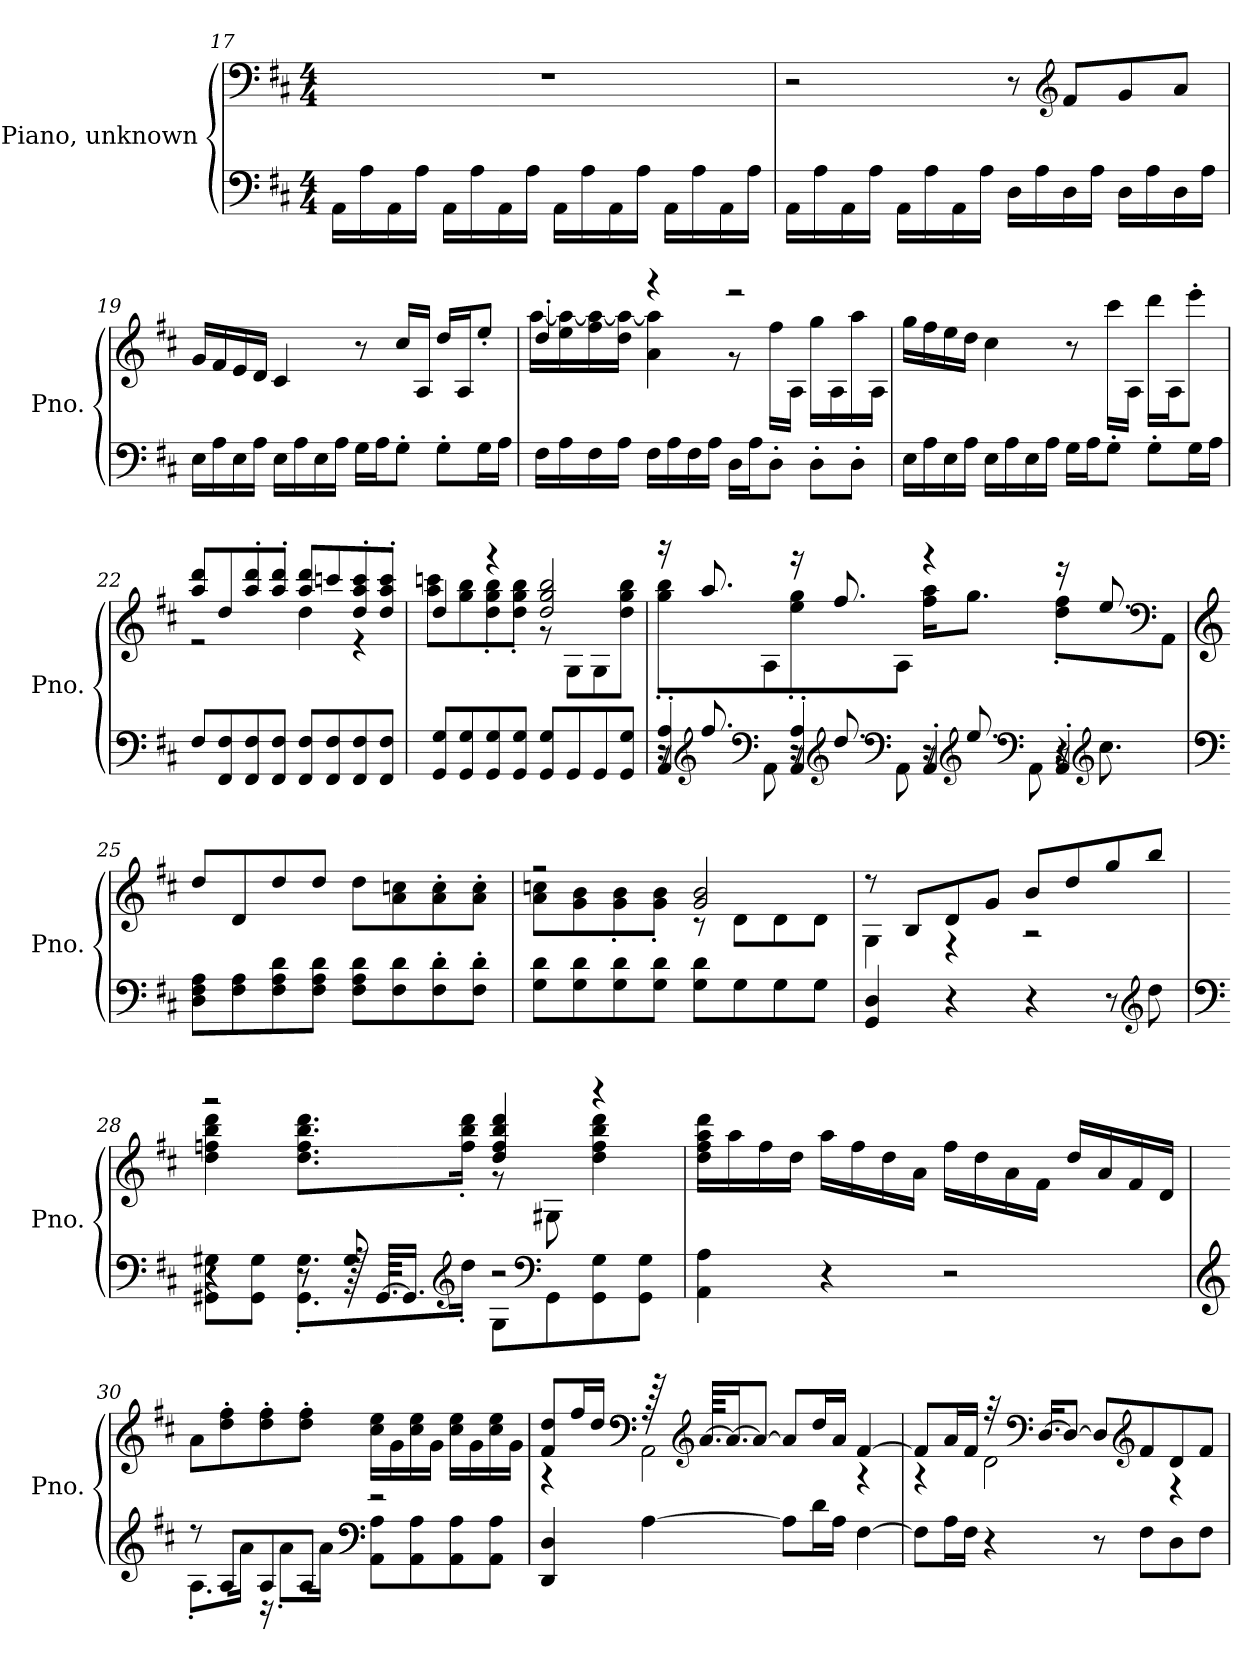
**kern	**kern
*part1	*part1
*staff2	*staff1
*I"Piano, unknown	*
*I'Pno.	*
*clefF4	*clefF4
*k[f#c#]	*k[f#c#]
*M4/4	*M4/4
=17	=17
16AA\LL	1r
16A\	.
16AA\	.
16A\JJ	.
16AA\LL	.
16A\	.
16AA\	.
16A\JJ	.
16AA\LL	.
16A\	.
16AA\	.
16A\JJ	.
16AA\LL	.
16A\	.
16AA\	.
16A\JJ	.
!!LO:PB:g=z
=18	=18
16AA\LL	2r
16A\	.
16AA\	.
16A\JJ	.
16AA\LL	.
16A\	.
16AA\	.
16A\JJ	.
16D\LL	8r
16A\	.
*	*clefG2
16D\	8f#/L
16A\JJ	.
16D\LL	8g/
16A\	.
16D\	8a/J
16A\JJ	.
=19	=19
16E\LL	16g/LL
16A\	16f#/
16E\	16e/
16A\JJ	16d/JJ
16E\LL	4c#/
16A\	.
16E\	.
16A\JJ	.
16G\LL	8r
16A\J	.
8G'\J	16cc#/LL
.	16A/JJ
8G'\L	16dd/LL
.	16A/J
16G\L	8ee'/J
16A\JJ	.
!!LO:LB:g=z
=20	=20
*	*^
16F#\LL	4dd'/	[16aa\LL
16A\	.	16ee\ 16aa\_
16F#\	.	16ff#\ 16aa\_
16A\JJ	.	16dd\ 16aa\_JJ
16F#\LL	4r	4a\ 4aa\]
16A\	.	.
16F#\	.	.
16A\JJ	.	.
16D\LL	2r	8r
16A\J	.	.
8D'\J	.	16ff#\LL
.	.	16A\JJ
8D'\L	.	16gg\LL
.	.	16A\
8D'\J	.	16aa\
.	.	16A\JJ
*	*v	*v
=21	=21
16E\LL	16gg\LL
16A\	16ff#\
16E\	16ee\
16A\JJ	16dd\JJ
16E\LL	4cc#\
16A\	.
16E\	.
16A\JJ	.
16G\LL	8r
16A\J	.
8G'\J	16ccc#\LL
.	16A\JJ
8G'\L	16ddd\LL
.	16A\J
16G\L	8eee'\J
16A\JJ	.
=22	=22
*	*^
8F#/L	8aa/ 8ddd/L	2r
8FF#/ 8F#/	8dd/	.
8FF#/ 8F#/	8aa/' 8ddd/'	.
8FF#/ 8F#/J	8aa/' 8ddd/'J	.
8FF#/ 8F#/L	8aa/ 8ddd/L	4dd\
8FF#/ 8F#/	8cccn/	.
8FF#/ 8F#/	8dd/' 8aa/' 8ccc/'	4r
8FF#/ 8F#/J	8dd/' 8aa/' 8ccc/'J	.
!!LO:LB:g=z	!!
=23	=23	=23
8GG/ 8G/L	4dd/	8aa\ 8cccn\L
8GG/ 8G/	.	8gg\ 8bb\
8GG/ 8G/	4r	8dd\' 8gg\' 8bb\'
8GG/ 8G/J	.	8dd\' 8gg\' 8bb\'J
8GG/ 8G/L	2dd/ 2gg/ 2bb/	8r
8GG/	.	8G\L
8GG/	.	8G\
8GG/ 8G/J	.	8dd\ 8gg\ 8bb\J
=24	=24	=24
*^	*	*
*	*^	*	*
16r	8r	4AA/' 4A/'	16r	8gg\' 8bb\'L
*clefG2	*	*	*	*
8.ff#/	.	.	8.aa/	.
*clefF4	*	*	*	*
.	8AA\	.	.	8A\
16r	8r	4AA/' 4A/'	16r	8ee\' 8gg\'
*clefG2	*	*	*	*
8.dd/	.	.	8.ff#/	.
*clefF4	*	*	*	*
.	8AA\	.	.	8A\J
16r	8r	4AA'/	4r	16ff#\ 16aa\KL
*clefG2	*	*	*	*
8.ee/	.	.	.	8.gg\J
*clefF4	*	*	*	*
.	8AA\	.	.	.
4r	16r	4AA'/	16r	8dd\' 8ff#\'L
*clefG2	*	*	*	*
.	8.cc#\	.	8.ee/	.
*	*	*	*clefF4	*
.	.	.	.	8AA\J
*v	*v	*v	*	*
*	*v	*v
!!LO:LB:g=z
=25	=25
*clefF4	*clefG2
8D\ 8F#\ 8A\L	8dd/L
8F#\ 8A\	8d/
8F#\ 8A\ 8d\	8dd/
8F#\ 8A\ 8d\J	8dd/J
8F#\ 8A\ 8d\L	8dd\L
8F#\ 8d\	8a\ 8ccn\
8F#\' 8d\'	8a\' 8cc\'
8F#\' 8d\'J	8a\' 8cc\'J
=26	=26
*	*^
8G\ 8d\L	2r	8a\ 8ccn\L
8G\ 8d\	.	8g\ 8b\
8G\ 8d\	.	8g\' 8b\'
8G\ 8d\J	.	8g\' 8b\'J
8G\ 8d\L	2g/ 2b/	8r
8G\	.	8d\L
8G\	.	8d\
8G\J	.	8d\J
=27	=27	=27
4GG/ 4D/	8r	4G\
.	8B/L	.
4r	8d/	4r
.	8g/J	.
4r	8b/L	2r
.	8dd/	.
8r	8gg/	.
*clefG2	*	*
8dd\	8bb/J	.
!!LO:LB:g=z	!!
=28	=28	=28
*clefF4	*	*
*^	*	*
*	*^	*	*
4r	8GG#X\ 8G#X\L	4r	2r	4dd\ 4ffn\ 4bb\ 4ddd\
.	8GG#\ 8G#\J	.	.	.
8r	8.GG#\' 8.G#\'L	8r	.	8.dd\ 8.ff\ 8.bb\ 8.ddd\L
8G#/	.	128r	.	.
.	.	[64.GG#/KKLL	.	.
.	.	16.GG#/JJ]	.	.
*clefG2	*	*	*	*
.	16dd'\Jk	.	.	16ff\' 16bb\' 16ddd\'Jk
2r	8G#\L	2r	4dd/ 4ff/ 4bb/ 4ddd/	8r
*clefF4	*	*	*	*
.	8GG#\	.	.	8G#X\
.	8GG#\ 8G#\	.	4r	4dd\ 4ff\ 4bb\ 4ddd\
.	8GG#\ 8G#\J	.	.	.
*v	*v	*v	*	*
*	*v	*v
=29	=29
4AA\ 4A\	16dd\ 16ff#\ 16aa\ 16ddd\LL
.	16aa\
.	16ff#\
.	16dd\JJ
4r	16aa\LL
.	16ff#\
.	16dd\
.	16a\JJ
2r	16ff#\LL
.	16dd\
.	16a\
.	16f#\JJ
.	16dd/LL
.	16a/
.	16f#/
.	16d/JJ
!!LO:LB:g=z
=30	=30
*clefG2	*
*^	*
8r	8.A'\L	8a\L
8A/L	.	8dd\' 8ff#\'
.	16a\Jk	.
8A/	16r	8dd\' 8ff#\'
.	8a'\L	.
8A/J	.	8dd\' 8ff#\'J
.	16a\Jk	.
*clefF4	*	*
2r	8AA\ 8A\L	16cc#\ 16ee\LL
.	.	16g\
.	8AA\ 8A\	16cc#\ 16ee\
.	.	16g\JJ
.	8AA\ 8A\	16cc#\ 16ee\LL
.	.	16g\
.	8AA\ 8A\J	16cc#\ 16ee\
.	.	16g\JJ
*v	*v	*
=31	=31
*	*^
4DD/ 4D/	8f#/ 8dd/L	4r
.	16ff#/L	.
.	16dd/JJ	.
*	*clefF4	*
[4A\	128r	2AA\
*	*clefG2	*
.	[64.a/KKLL	.
.	16.a/J_	.
.	8a/J_	.
8A\L]	8a/L]	.
16d\L	16dd/L	.
16A\JJ	16a/JJ	.
[4F#\	[4f#/	4r
!!LO:PB:g=z	!!
=32	=32	=32
8F#\L]	8f#/L]	4r
16A\L	16a/L	.
16F#\JJ	16f#/JJ	.
4r	32r	2d\
*	*clefF4	*
.	[16.D/KL	.
.	8D/J_	.
8r	8D/L]	.
*	*clefG2	*
8F#\L	8f#/	.
8D\	8d/	4r
8F#\J	8f#/J	.
*	*v	*v
=	=
*-	*-
